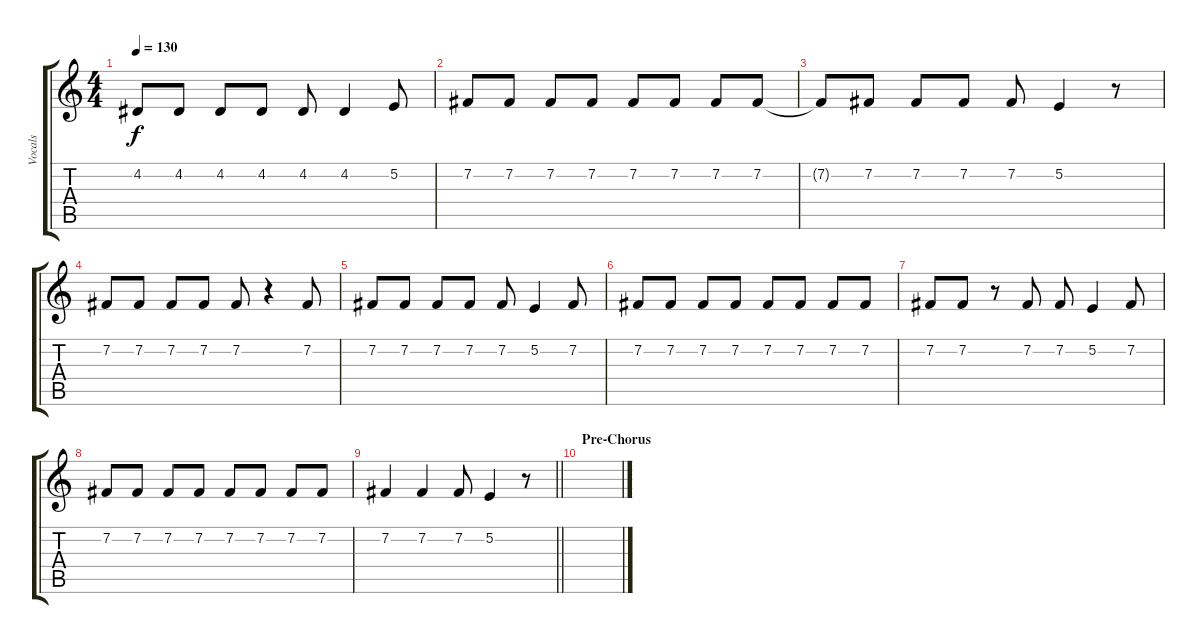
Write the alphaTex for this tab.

\track ("Vocals" "Vocals") {instrument choiraahs}
\staff {score tabs}
\tuning (E4 B3 G3 D3 A2 D2) {hide}
\ts (4 4)
\tempo 130
\clef g2
\ks c
4.2.8{dy f} 4.2.8 4.2.8 4.2.8 4.2.8 4.2.4 5.2.8 |
7.2.8 7.2.8 7.2.8 7.2.8 7.2.8 7.2.8 7.2.8 7.2.8 |
7.2{t}.8 7.2.8 7.2.8 7.2.8 7.2.8 5.2.4 r.8 |
7.2.8 7.2.8 7.2.8 7.2.8 7.2.8 r.4 7.2.8 |
7.2.8 7.2.8 7.2.8 7.2.8 7.2.8 5.2.4 7.2.8 |
7.2.8 7.2.8 7.2.8 7.2.8 7.2.8 7.2.8 7.2.8 7.2.8 |
7.2.8 7.2.8 r.8 7.2.8 7.2.8 5.2.4 7.2.8 |
7.2.8 7.2.8 7.2.8 7.2.8 7.2.8 7.2.8 7.2.8 7.2.8 |
\barLineRight lightlight
7.2.4 7.2.4 7.2.8 5.2.4 r.8 |
\section ("" "Pre-Chorus")
